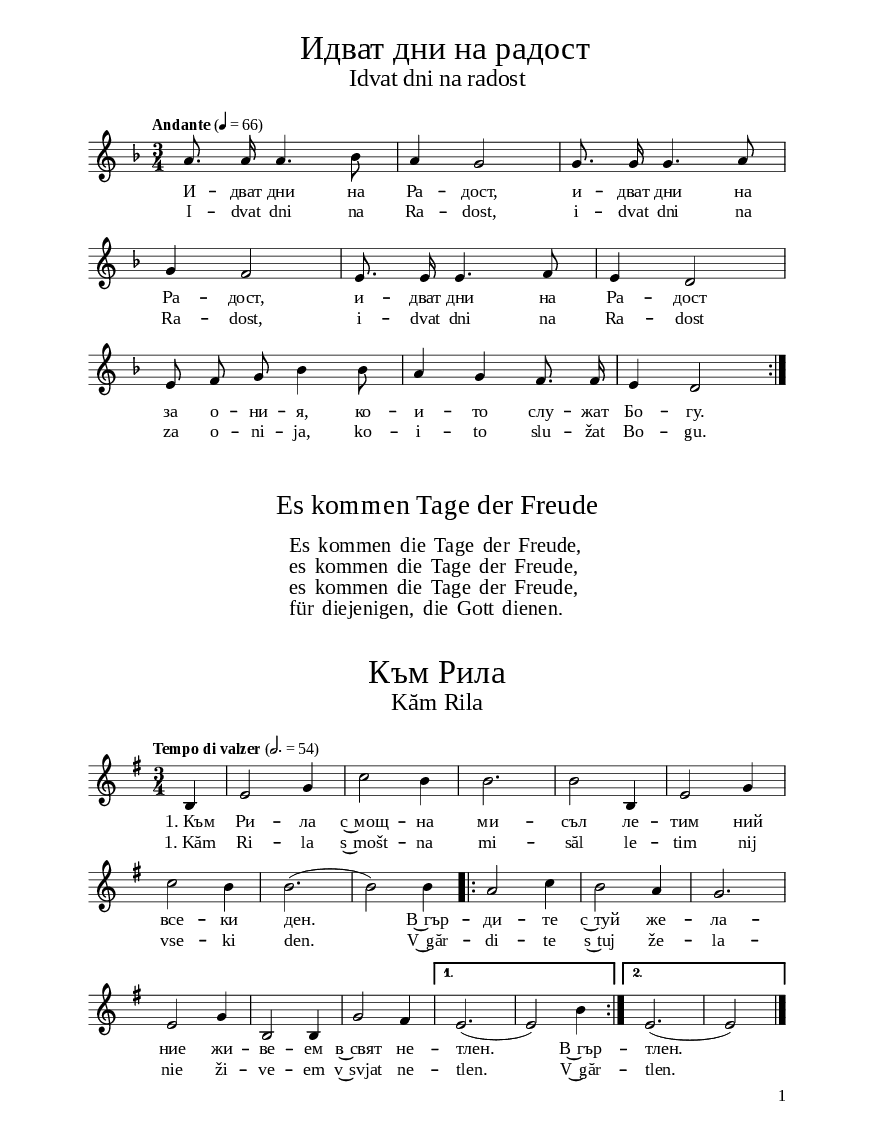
\version "2.24.1"

% include paper part and global functions
\include "include/globals.ily"

\bookpart {
  \label #'ref056_1
  \tocItem \markup "Идват дни на радост – Idvat dni na radost"
  \include "include/bookpart-paper.ily"
  \score {
    \include "include/score-layout.ily"

    \new Voice \absolute  {
      \clef treble
      \key d \minor
      \time 3/4
      \autoBeamOff
      \tempoFunc "Andante" 4 "66"
      \repeat volta 2 {

        a'8. a'16 a'4. bes'8 | a'4 g'2 | g'8. g'16 g'4. a'8 | \break
        g'4 f'2 | e'8. e'16 e'4. f'8 | e'4 d'2 | \break
        e'8 f'8 g'8 bes'4 bes'8 | a'4 g'4 f'8. f'16 | e'4 d'2 |
      }
    }

    \addlyrics {
      И -- дват дни на Ра -- дост, и -- дват дни на
      Ра -- дост, и -- дват дни на Ра -- дост
      за о -- ни -- я, ко -- и -- то слу -- жат Бо -- гу.
    }

    \addlyrics {
      I -- dvat dni na Ra -- dost, i -- dvat dni na
      Ra -- dost, i -- dvat dni na Ra -- dost
      za o -- ni -- ja, ko -- i -- to slu -- žat Bo -- gu.
    }


    \header {
      title = \titleFunc "  Идват дни на радост" "Idvat dni na radost"
    }

    \midi{}

  } % score

  % include foreign translation(s) of the song
  \markup \empty-two
  \version "2.24.0"

\markup \fill-line { \fontsize #deTitleFontSize "Es kommen Tage der Freude" }
\markup \null
\markup \null

\markup \fontsize #deCoupletFontSize {
  \hspace #18
  \override #`(baseline-skip . ,deCoupletBaselineSkip)

  \column {
    \line { " " Es kommen die Tage der Freude, }

    \line { " " es kommen die Tage der Freude,}

    \line { " " es kommen die Tage der Freude,}

    \line { " " für diejenigen, die Gott dienen. }

  }

}


  \markup \empty-two

    \label #'ref056_2
  \tocItem \markup "Към Рила – Kăm Rila"

  \include "include/bookpart-paper.ily"
  \score {
    \include "include/score-layout.ily"

    \new Voice \absolute  {
      \clef treble
      \key e \minor
      \time 3/4
      \tempoFunc "Tempo di valzer" 2. "54"
      \partial 4 b4 | e'2 g'4 | c''2 b'4 | b'2. | b'2 b4 | e'2 g'4 | \break
      c''2 b'4 | b'2. ( | b'2 ) b'4 |
      \repeat volta 2 {
        a'2 c''4 | b'2 a'4 | g'2. \break
        e'2 g'4 | b2 b4 | g'2 fis'4
      }
      \alternative {
        { e'2. ( | e'2 ) b'4 | }
        { e'2. ( | e'2 ) \bar "|." }
      }
    }

    \addlyrics {
      "1. Към" Ри -- ла с~мощ -- на ми -- съл ле -- тим ний
      все -- ки ден. В~гър -- ди -- те с~туй же -- ла --
      ние жи -- ве -- ем в~свят не -- тлен. В~гър -- тлен.
    }

   \addlyrics {
      "1. Kăm" Ri -- la s~mošt -- na mi -- săl le -- tim nij
      vse -- ki den. V~găr -- di -- te s~tuj že -- la --
      nie ži -- ve -- em v~svjat ne -- tlen. V~găr -- tlen.
    }

    \header {
      title = \titleFunc "Към Рила" "Kăm Rila"
    }

    \midi{}

  } % score

  \markup \fontsize #bgCoupletFontSize {
    \hspace #5
    \override #`(baseline-skip . ,bgCoupletBaselineSkip)
    \column {
     
      \line { 2. Отново ще се срещнем  }
      \line {   "   " при рилските очи. }
      \line {   "   " Тук нашата цигулка }
      \line {   "   " с нов тон ще зазвучи. }

      \line { " " }
      \line { 3. Душите ни  – цигулки }
      \line {   "   " ще леят красота, }
      \line {   "   " защото с тях ще свири  }
      \line {   "   " Доброто, Любовта. }

      \line { " " }
      \line { 4. Ще идем ний на Рила, }
      \line {   "   " ще видим Мусала, }
      \line {   "   " безкрайната Природа  }
      \line {   "   " и своя мил Баща. }
    }

    \hspace #5
    \override #`(baseline-skip . ,bgCoupletBaselineSkip)
      \column {
     
      \line { 2. Otnovo šte se sreštnem  }
      \line {   "   " pri rilskite oči. }
      \line {   "   " Tuk našata cigulka }
      \line {   "   " s nov ton šte zazvuči. }

      \line { " " }
      \line { 3. Dušite ni  – cigulki }
      \line {   "   " šte lejat krasota, }
      \line {   "   " zaštoto s tjah šte sviri  }
      \line {   "   " Dobroto, Ljubovta. }

      \line { " " }
      \line { 4. Šte idem nij na Rila, }
      \line {   "   " šte vidim Musala, }
      \line {   "   " bezkrajnata Priroda  }
      \line {   "   " i svoja mil Bašta. }
    } %column
  } % markup

  \markup \empty-two

  \version "2.24.0"

\markup \fill-line { \fontsize #deTitleFontSize "Ins Rila fliegen wir" }
\markup \null
\markup \fontsize #deCoupletFontSize {
  \hspace #15
  \override #`(baseline-skip . ,deCoupletBaselineSkip)

  \column {


    \line { 1. Ins Rila fliegen wir  }
    \line {   "   " mit machtvollem Gedanken jeden Tag.  }
    \line {   "   " Mit diesem Wunsch in der Brust }
    \line {   "   " leben wir in einer unvergänglichen Welt. }

    \line { " " }
    \line { 2. Wieder werden wir uns  }
    \line {   "   " bei den Rila-Augen treffen. }
    \line {   "   " Hier wird die wunderbare Violine }
    \line {   "   " in neuem Klang ertönen. }
    \line { " " }
    \line { 3. Unsere Seelen – Geigen  }
    \line {   "   " werden Schönheit ausgießen, }
    \line {   "   " denn mit ihnen wird spielen  }
    \line {   "   " das Gute, die Liebe. }

    \line { " " }
    \line { 4. Wir werden ins Rila gehen, }
    \line {   "   " wir werden Musala sehen, }
    \line {   "   " die unendliche Natur  }
    \line {   "   " und unseren lieben Vater. }


  }

}



} % bookpart
